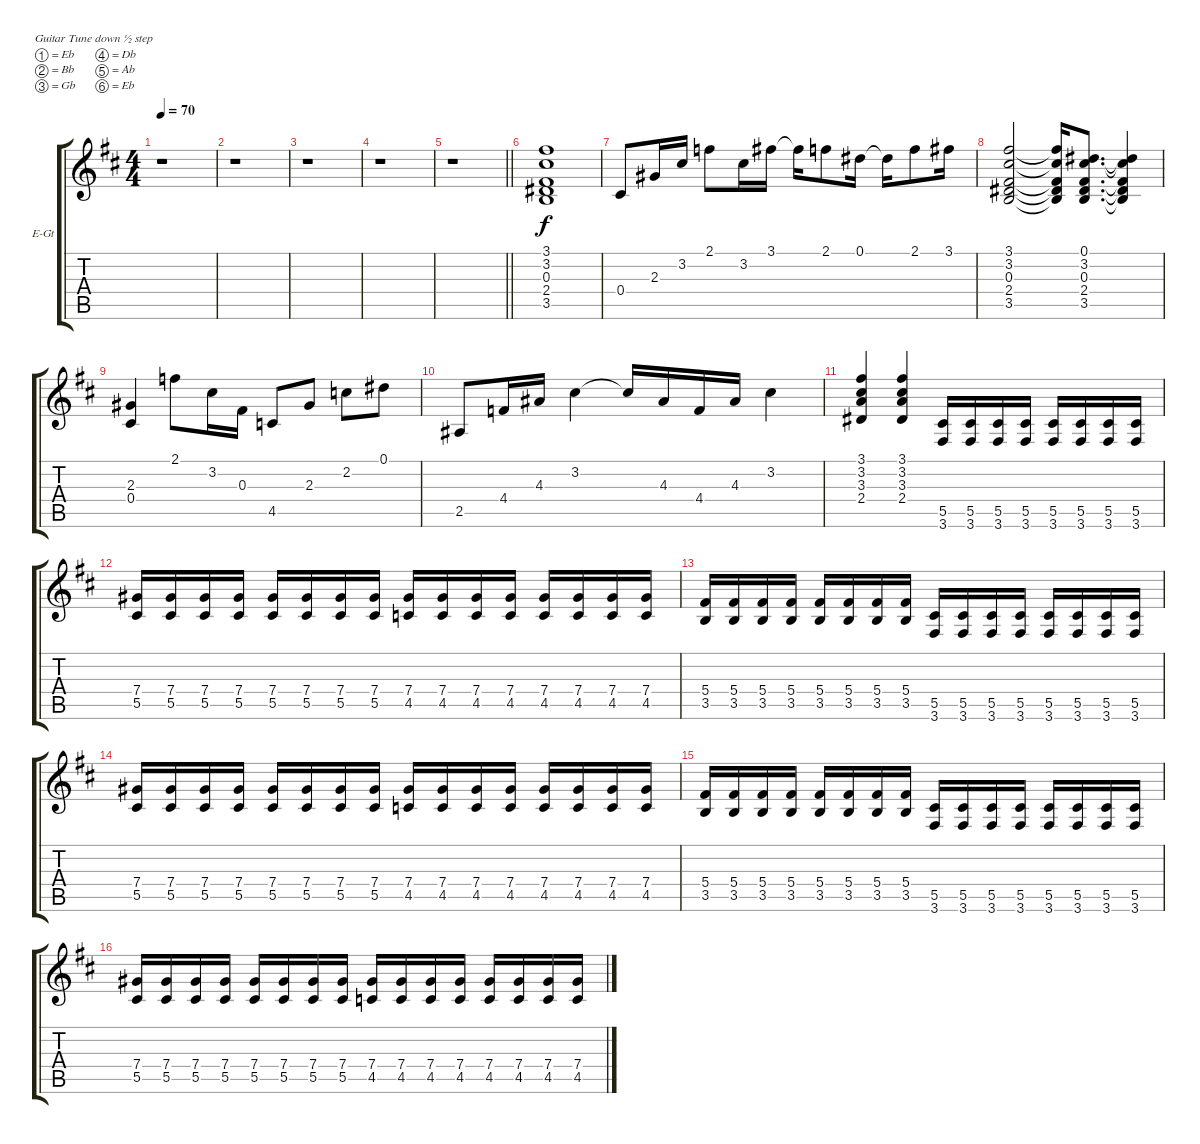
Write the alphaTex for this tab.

\bracketExtendMode groupsimilarinstruments
\firstSystemTrackNameOrientation horizontal
\otherSystemsTrackNameOrientation horizontal
\track ("Untitled" "E-Gt") {instrument distortionguitar}
\staff {score tabs}
\tuning (Eb4 Bb3 Gb3 Db3 Ab2 Eb2)
\ts (4 4)
\tempo 70
\clef g2
\ks d
r.1{dy f} |
r.1 |
r.1 |
r.1 |
\barLineRight lightlight
r.1 |
(3.1 3.2 0.3 2.4 3.5).1 |
0.4.8 2.3.16 3.2.16 2.1.8 3.2.16 3.1.16 3.1{t}.16 2.1.8 0.1.16 0.1{t}.16 2.1.8 3.1.16 |
(3.1 3.2 0.3 2.4 3.5).2 (3.1{t} 3.2{t} 0.3{t} 2.4{t} 3.5{t}).16 (0.1 3.2 0.3 2.4 3.5).8{d} (0.1{t} 3.2{t} 0.3{t} 2.4{t} 3.5{t}).4 |
(2.3 0.4).4 2.1.8 3.2.16 0.3.16 4.5.8 2.3.8 2.2.8 0.1.8 |
2.5.8 4.4.16 4.3.16 3.2.4 3.2{t}.16 4.3.16 4.4.16 4.3.16 3.2.4 |
(3.1 3.2 3.3 2.4).4 (3.1 3.2 3.3 2.4).4 (5.5 3.6).16 (5.5 3.6).16 (5.5 3.6).16 (5.5 3.6).16 (5.5 3.6).16 (5.5 3.6).16 (5.5 3.6).16 (5.5 3.6).16 |
(7.4 5.5).16 (7.4 5.5).16 (7.4 5.5).16 (7.4 5.5).16 (7.4 5.5).16 (7.4 5.5).16 (7.4 5.5).16 (7.4 5.5).16 (7.4 4.5).16 (7.4 4.5).16 (7.4 4.5).16 (7.4 4.5).16 (7.4 4.5).16 (7.4 4.5).16 (7.4 4.5).16 (7.4 4.5).16 |
(5.4 3.5).16 (5.4 3.5).16 (5.4 3.5).16 (5.4 3.5).16 (5.4 3.5).16 (5.4 3.5).16 (5.4 3.5).16 (5.4 3.5).16 (5.5 3.6).16 (5.5 3.6).16 (5.5 3.6).16 (5.5 3.6).16 (5.5 3.6).16 (5.5 3.6).16 (5.5 3.6).16 (5.5 3.6).16 |
(7.4 5.5).16 (7.4 5.5).16 (7.4 5.5).16 (7.4 5.5).16 (7.4 5.5).16 (7.4 5.5).16 (7.4 5.5).16 (7.4 5.5).16 (7.4 4.5).16 (7.4 4.5).16 (7.4 4.5).16 (7.4 4.5).16 (7.4 4.5).16 (7.4 4.5).16 (7.4 4.5).16 (7.4 4.5).16 |
(5.4 3.5).16 (5.4 3.5).16 (5.4 3.5).16 (5.4 3.5).16 (5.4 3.5).16 (5.4 3.5).16 (5.4 3.5).16 (5.4 3.5).16 (5.5 3.6).16 (5.5 3.6).16 (5.5 3.6).16 (5.5 3.6).16 (5.5 3.6).16 (5.5 3.6).16 (5.5 3.6).16 (5.5 3.6).16 |
(7.4 5.5).16 (7.4 5.5).16 (7.4 5.5).16 (7.4 5.5).16 (7.4 5.5).16 (7.4 5.5).16 (7.4 5.5).16 (7.4 5.5).16 (7.4 4.5).16 (7.4 4.5).16 (7.4 4.5).16 (7.4 4.5).16 (7.4 4.5).16 (7.4 4.5).16 (7.4 4.5).16 (7.4 4.5).16
